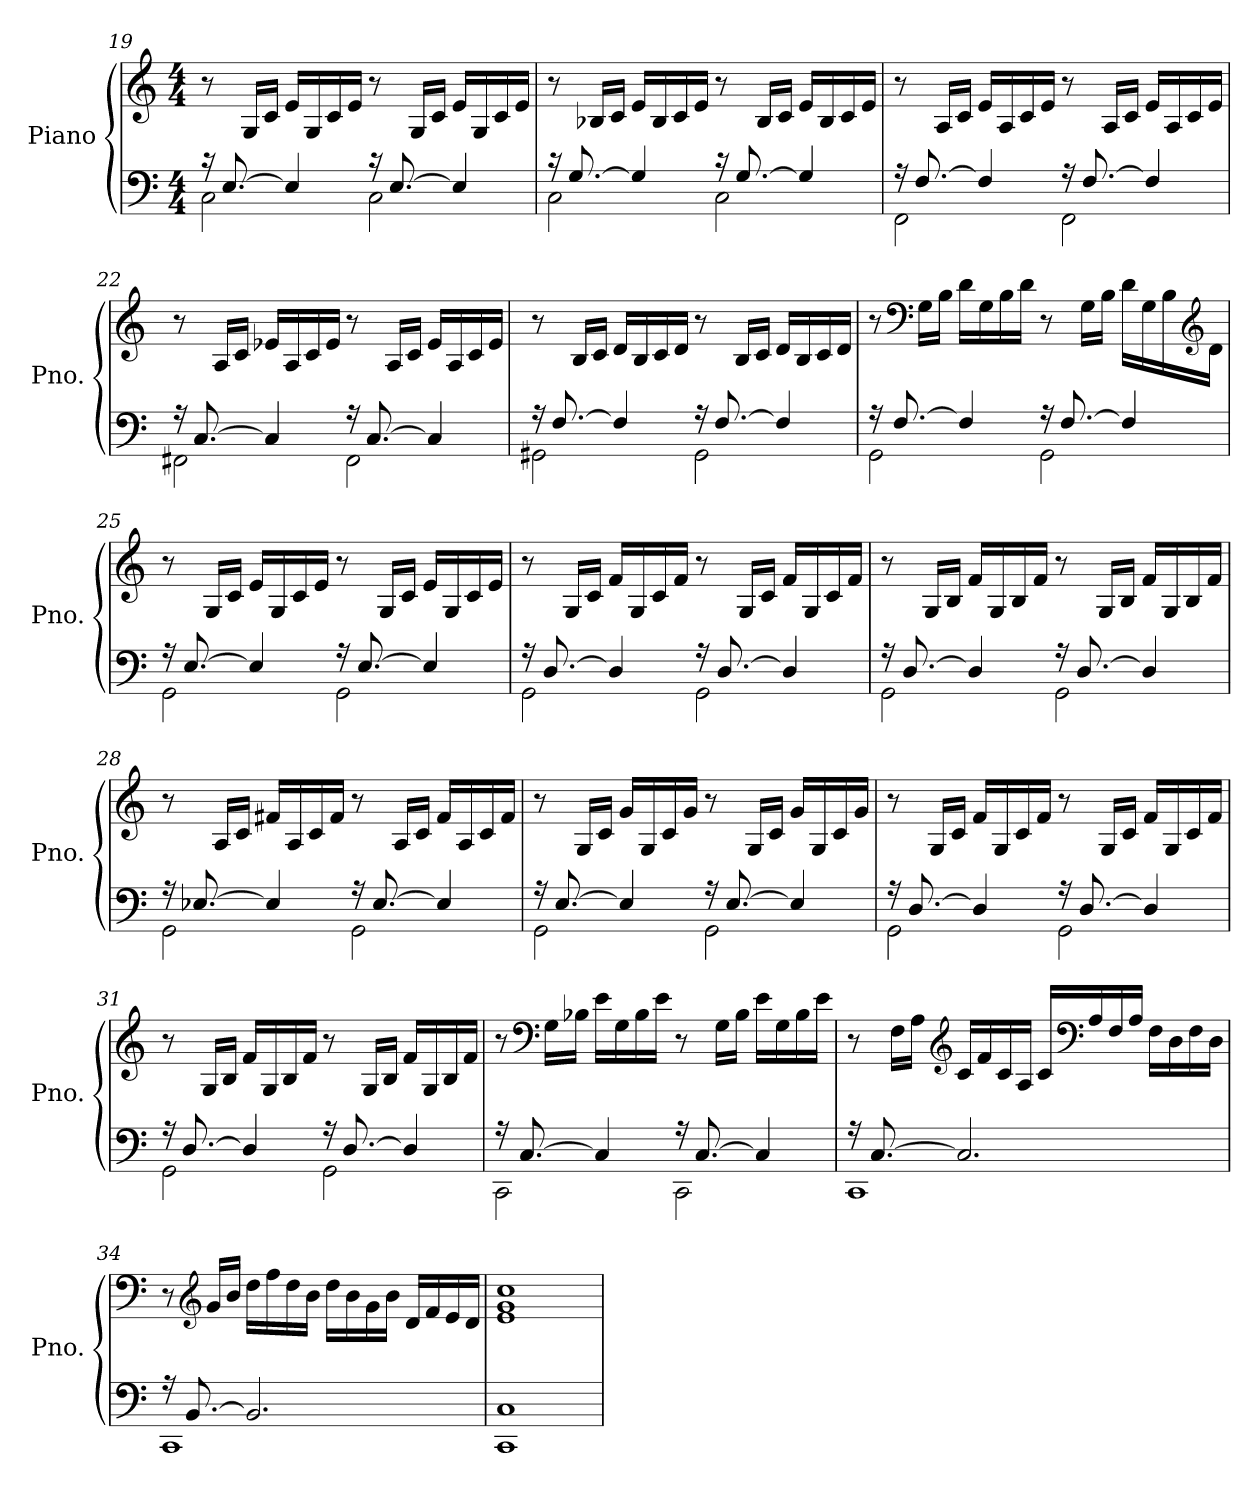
**kern	**kern
*part1	*part1
*staff2	*staff1
*I"Piano	*
*I'Pno.	*
*clefF4	*clefG2
*k[]	*k[]
*M4/4	*M4/4
=19	=19
*^	*
16r	2C\	8r
[8.E/	.	.
.	.	16G/LL
.	.	16c/JJ
4E/]	.	16e/LL
.	.	16G/
.	.	16c/
.	.	16e/JJ
16r	2C\	8r
[8.E/	.	.
.	.	16G/LL
.	.	16c/JJ
4E/]	.	16e/LL
.	.	16G/
.	.	16c/
.	.	16e/JJ
!!LO:LB:g=z
=20	=20	=20
16r	2C\	8r
[8.G/	.	.
.	.	16B-X/LL
.	.	16c/JJ
4G/]	.	16e/LL
.	.	16B-/
.	.	16c/
.	.	16e/JJ
16r	2C\	8r
[8.G/	.	.
.	.	16B-/LL
.	.	16c/JJ
4G/]	.	16e/LL
.	.	16B-/
.	.	16c/
.	.	16e/JJ
=21	=21	=21
16r	2FF\	8r
[8.F/	.	.
.	.	16A/LL
.	.	16c/JJ
4F/]	.	16e/LL
.	.	16A/
.	.	16c/
.	.	16e/JJ
16r	2FF\	8r
[8.F/	.	.
.	.	16A/LL
.	.	16c/JJ
4F/]	.	16e/LL
.	.	16A/
.	.	16c/
.	.	16e/JJ
!!LO:LB:g=z
=22	=22	=22
16r	2FF#X\	8r
[8.C/	.	.
.	.	16A/LL
.	.	16c/JJ
4C/]	.	16e-X/LL
.	.	16A/
.	.	16c/
.	.	16e-/JJ
16r	2FF#\	8r
[8.C/	.	.
.	.	16A/LL
.	.	16c/JJ
4C/]	.	16e-/LL
.	.	16A/
.	.	16c/
.	.	16e-/JJ
=23	=23	=23
16r	2GG#X\	8r
[8.F/	.	.
.	.	16B/LL
.	.	16c/JJ
4F/]	.	16d/LL
.	.	16B/
.	.	16c/
.	.	16d/JJ
16r	2GG#\	8r
[8.F/	.	.
.	.	16B/LL
.	.	16c/JJ
4F/]	.	16d/LL
.	.	16B/
.	.	16c/
.	.	16d/JJ
!!LO:LB:g=z
=24	=24	=24
16r	2GG\	8r
[8.F/	.	.
*	*	*clefF4
.	.	16G\LL
.	.	16B\JJ
4F/]	.	16d\LL
.	.	16G\
.	.	16B\
.	.	16d\JJ
16r	2GG\	8r
[8.F/	.	.
.	.	16G\LL
.	.	16B\JJ
4F/]	.	16d\LL
.	.	16G\
.	.	16B\
*	*	*clefG2
.	.	16d\JJ
=25	=25	=25
16r	2GG\	8r
[8.E/	.	.
.	.	16G/LL
.	.	16c/JJ
4E/]	.	16e/LL
.	.	16G/
.	.	16c/
.	.	16e/JJ
16r	2GG\	8r
[8.E/	.	.
.	.	16G/LL
.	.	16c/JJ
4E/]	.	16e/LL
.	.	16G/
.	.	16c/
.	.	16e/JJ
!!LO:LB:g=z
=26	=26	=26
16r	2GG\	8r
[8.D/	.	.
.	.	16G/LL
.	.	16c/JJ
4D/]	.	16f/LL
.	.	16G/
.	.	16c/
.	.	16f/JJ
16r	2GG\	8r
[8.D/	.	.
.	.	16G/LL
.	.	16c/JJ
4D/]	.	16f/LL
.	.	16G/
.	.	16c/
.	.	16f/JJ
=27	=27	=27
16r	2GG\	8r
[8.D/	.	.
.	.	16G/LL
.	.	16B/JJ
4D/]	.	16f/LL
.	.	16G/
.	.	16B/
.	.	16f/JJ
16r	2GG\	8r
[8.D/	.	.
.	.	16G/LL
.	.	16B/JJ
4D/]	.	16f/LL
.	.	16G/
.	.	16B/
.	.	16f/JJ
!!LO:LB:g=z
=28	=28	=28
16r	2GG\	8r
[8.E-X/	.	.
.	.	16A/LL
.	.	16c/JJ
4E-/]	.	16f#X/LL
.	.	16A/
.	.	16c/
.	.	16f#/JJ
16r	2GG\	8r
[8.E-/	.	.
.	.	16A/LL
.	.	16c/JJ
4E-/]	.	16f#/LL
.	.	16A/
.	.	16c/
.	.	16f#/JJ
=29	=29	=29
16r	2GG\	8r
[8.E/	.	.
.	.	16G/LL
.	.	16c/JJ
4E/]	.	16g/LL
.	.	16G/
.	.	16c/
.	.	16g/JJ
16r	2GG\	8r
[8.E/	.	.
.	.	16G/LL
.	.	16c/JJ
4E/]	.	16g/LL
.	.	16G/
.	.	16c/
.	.	16g/JJ
!!LO:PB:g=z
=30	=30	=30
16r	2GG\	8r
[8.D/	.	.
.	.	16G/LL
.	.	16c/JJ
4D/]	.	16f/LL
.	.	16G/
.	.	16c/
.	.	16f/JJ
16r	2GG\	8r
[8.D/	.	.
.	.	16G/LL
.	.	16c/JJ
4D/]	.	16f/LL
.	.	16G/
.	.	16c/
.	.	16f/JJ
=31	=31	=31
16r	2GG\	8r
[8.D/	.	.
.	.	16G/LL
.	.	16B/JJ
4D/]	.	16f/LL
.	.	16G/
.	.	16B/
.	.	16f/JJ
16r	2GG\	8r
[8.D/	.	.
.	.	16G/LL
.	.	16B/JJ
4D/]	.	16f/LL
.	.	16G/
.	.	16B/
.	.	16f/JJ
!!LO:LB:g=z
=32	=32	=32
16r	2CC\	8r
[8.C/	.	.
*	*	*clefF4
.	.	16G\LL
.	.	16B-X\JJ
4C/]	.	16e\LL
.	.	16G\
.	.	16B-\
.	.	16e\JJ
16r	2CC\	8r
[8.C/	.	.
.	.	16G\LL
.	.	16B-\JJ
4C/]	.	16e\LL
.	.	16G\
.	.	16B-\
.	.	16e\JJ
=33	=33	=33
16r	1CC	8r
[8.C/	.	.
.	.	16F\LL
.	.	16A\JJ
*	*	*clefG2
2.C/]	.	16c/LL
.	.	16f/
.	.	16c/
.	.	16A/JJ
.	.	16c/LL
*	*	*clefF4
.	.	16A/
.	.	16F/
.	.	16A/JJ
.	.	16F\LL
.	.	16D\
.	.	16F\
.	.	16D\JJ
!!LO:LB:g=z
=34	=34	=34
16r	1CC	8r
[8.BB/	.	.
*	*	*clefG2
.	.	16g/LL
.	.	16b/JJ
2.BB/]	.	16dd\LL
.	.	16ff\
.	.	16dd\
.	.	16b\JJ
.	.	16dd\LL
.	.	16b\
.	.	16g\
*	*	*MM65
.	.	16b\JJ
*	*	*MM55
.	.	16d/LL
*	*	*MM45
.	.	16f/
*	*	*MM35
.	.	16e/
*	*	*MM20
.	.	16d/JJ
*v	*v	*
=35	=35
*	*MM40
1CC 1C	1e 1g 1cc
=	=
*-	*-
